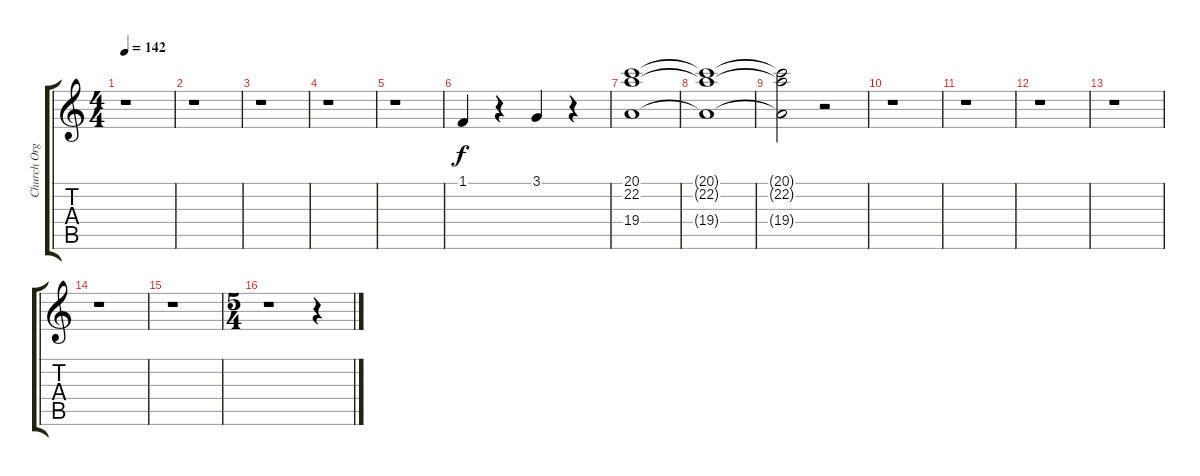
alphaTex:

\track ("Church Organ" "Church Org") {instrument churchorgan}
\staff {score tabs}
\tuning (E4 B3 G3 D3 A2 E2) {hide}
\ts (4 4)
\tempo 142
\clef g2
\ks c
r.1{dy f} |
r.1 |
r.1 |
r.1 |
r.1 |
1.1.4 r.4 3.1.4 r.4 |
(20.1 22.2 19.4).1 |
(20.1{t} 22.2{t} 19.4{t}).1 |
(20.1{t} 22.2{t} 19.4{t}).2 r.2 |
r.1 |
r.1 |
r.1 |
r.1 |
r.1 |
r.1 |
\ts (5 4)
r.1 r.4
